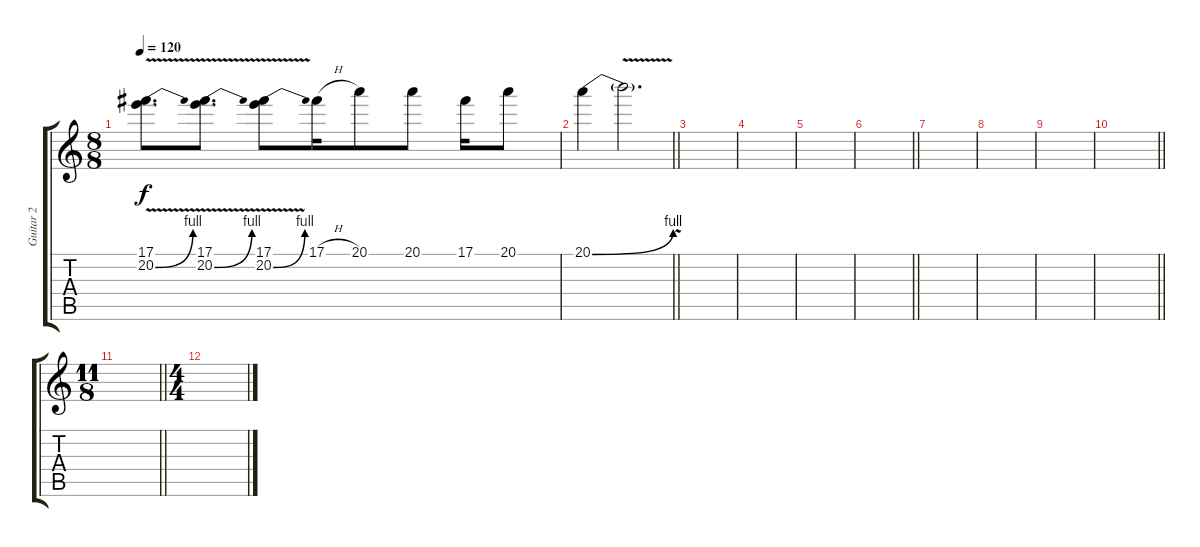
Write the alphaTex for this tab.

\track ("Guitar 2" "Guitar 2") {instrument distortionguitar}
\staff {score tabs}
\tuning (Db4 Ab3 E3 B2 Gb2 B1) {hide}
\ts (8 8)
\tempo 120
\clef g2
\ks c
(17.1 20.2{be (bend 0 0 60 4) v}).8{d dy f} (17.1 20.2{be (bend 0 0 60 4) v}).8{d} (17.1 20.2{be (bend 0 0 60 4) v}).8 17.1{h}.16 20.1.8 20.1.8 17.1.16 20.1.8 |
\barLineRight lightlight
20.1{be (bend 0 0 60 4)}.4 20.1{v t}.2{d} |
\section ("" "")
|
|
|
\barLineRight lightlight
|
|
|
|
\barLineRight lightlight
|
\ts (11 8)
\barLineRight lightlight
|
\ts (4 4)
